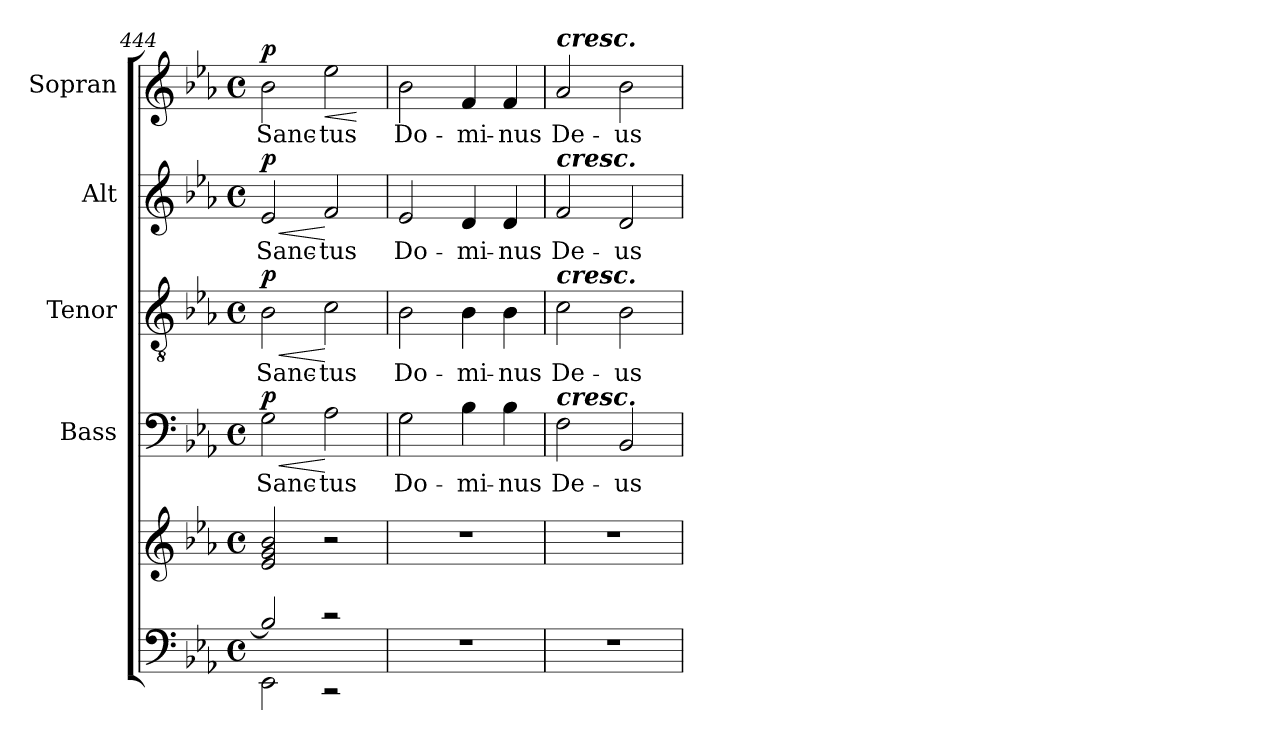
**kern	**kern	**kern	**text	**dynam	**kern	**text	**dynam	**kern	**text	**dynam	**kern	**text	**dynam
*part5	*part5	*part4	*part4	*part4	*part3	*part3	*part3	*part2	*part2	*part2	*part1	*part1	*part1
*staff6	*staff5	*staff4	*staff4	*staff4	*staff3	*staff3	*staff3	*staff2	*staff2	*staff2	*staff1	*staff1	*staff1
*	*	*I"Bass	*	*	*I"Tenor	*	*	*I"Alt	*	*	*I"Sopran	*	*
*	*	*I'B.	*	*	*I'T.	*	*	*I'A.	*	*	*I'S.	*	*
*clefF4	*clefG2	*clefF4	*	*	*clefGv2	*	*	*clefG2	*	*	*clefG2	*	*
*k[b-e-a-]	*k[b-e-a-]	*k[b-e-a-]	*	*	*k[b-e-a-]	*	*	*k[b-e-a-]	*	*	*k[b-e-a-]	*	*
*E-:	*E-:	*E-:	*	*	*E-:	*	*	*E-:	*	*	*E-:	*	*
*M4/4	*M4/4	*M4/4	*	*	*M4/4	*	*	*M4/4	*	*	*M4/4	*	*
*met(c)	*met(c)	*met(c)	*	*	*met(c)	*	*	*met(c)	*	*	*met(c)	*	*
=444	=444	=444	=444	=444	=444	=444	=444	=444	=444	=444	=444	=444	=444
*^	*	*	*	*	*	*	*	*	*	*	*	*	*
!	!	!	!	!LO:LY:b	!LO:HP:b	!	!LO:LY:b	!LO:HP:b	!	!LO:LY:b	!LO:HP:b	!	!LO:LY:b	!
!	!	!	!	!	!LO:DY:n=1:a	!	!	!LO:DY:n=1:a	!	!	!LO:DY:n=1:a	!	!	!LO:DY:a
2B-/]	2EE-\	2e-/ 2g/ 2b-/	2G\	Sanc-	< p	2B-\	Sanc-	< p	2e-/	Sanc-	< p	2b-\	Sanc-	p
!	!	!	!	!LO:LY:b	!	!	!LO:LY:b	!	!	!LO:LY:b	!	!	!LO:LY:b	!LO:HP:b
2r	2r	2r	2A-\	-tus	[	2c\	-tus	[	2f/	-tus	[	2ee-\	-tus	<
*v	*v	*	*	*	*	*	*	*	*	*	*	*	*	*
.	.	.	.	.	.	.	.	.	.	.	.	.	[
=445	=445	=445	=445	=445	=445	=445	=445	=445	=445	=445	=445	=445	=445
!	!	!	!LO:LY:b	!	!	!LO:LY:b	!	!	!LO:LY:b	!	!	!LO:LY:b	!
1r	1r	2G\	Do-	.	2B-\	Do-	.	2e-/	Do-	.	2b-\	Do-	.
!	!	!	!LO:LY:b	!	!	!LO:LY:b	!	!	!LO:LY:b	!	!	!LO:LY:b	!
.	.	4B-\	-mi-	.	4B-\	-mi-	.	4d/	-mi-	.	4f/	-mi-	.
!	!	!	!LO:LY:b	!	!	!LO:LY:b	!	!	!LO:LY:b	!	!	!LO:LY:b	!
.	.	4B-\	-nus	.	4B-\	-nus	.	4d/	-nus	.	4f/	-nus	.
=446	=446	=446	=446	=446	=446	=446	=446	=446	=446	=446	=446	=446	=446
!	!	!	!	!	!	!	!	!	!	!	!LO:TX:a:Bi:t=cresc.	!	!
!	!	!	!	!	!	!	!	!LO:TX:a:Bi:t=cresc.	!	!	!	!	!
!	!	!	!	!	!LO:TX:a:Bi:t=cresc.	!	!	!	!	!	!	!	!
!	!	!LO:TX:a:Bi:t=cresc.	!	!	!	!	!	!	!	!	!	!	!
!	!	!	!LO:LY:b	!	!	!LO:LY:b	!	!	!LO:LY:b	!	!	!LO:LY:b	!
1r	1r	2F\	De-	.	2c\	De-	.	2f/	De-	.	2a-/	De-	.
!	!	!	!LO:LY:b	!	!	!LO:LY:b	!	!	!LO:LY:b	!	!	!LO:LY:b	!
.	.	2BB-/	-us	.	2B-\	-us	.	2d/	-us	.	2b-\	-us	.
=	=	=	=	=	=	=	=	=	=	=	=	=	=
*-	*-	*-	*-	*-	*-	*-	*-	*-	*-	*-	*-	*-	*-
